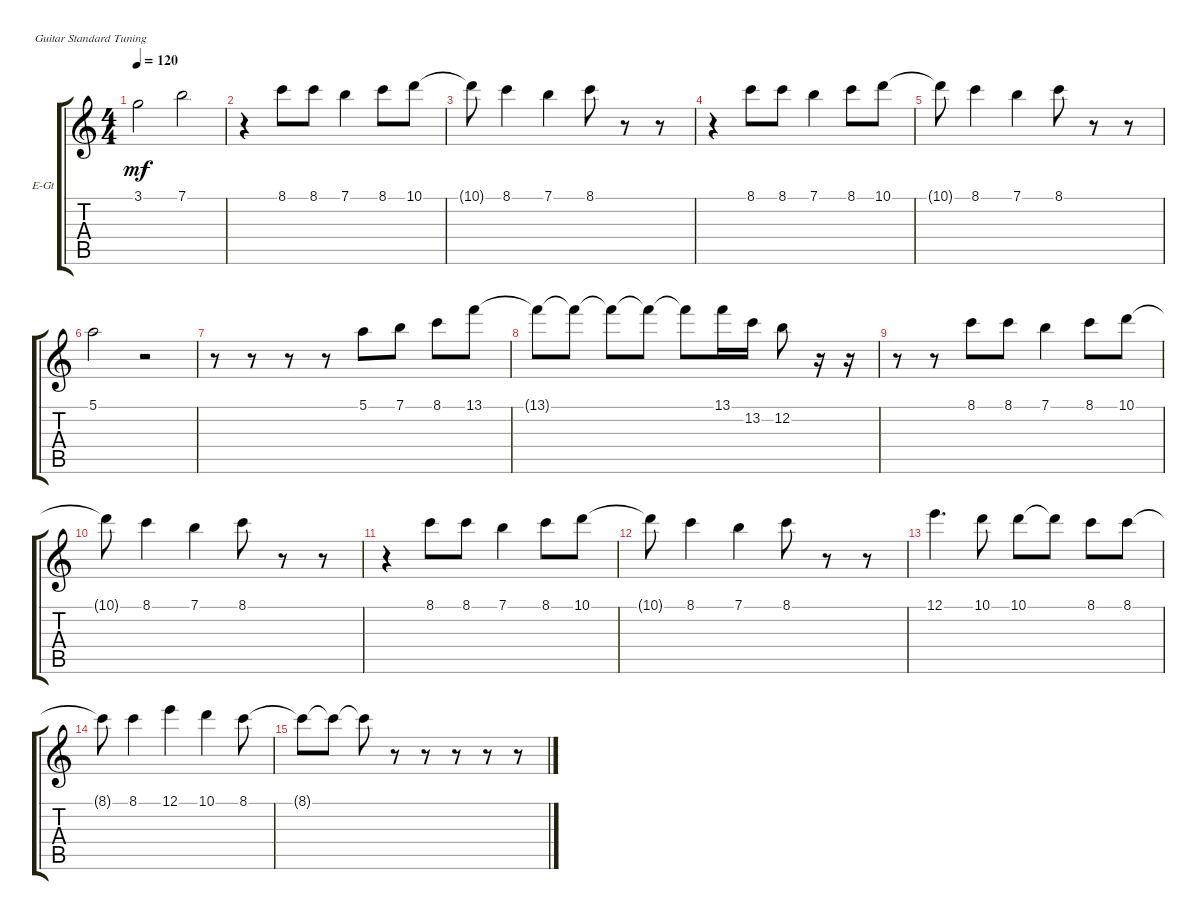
\defaultSystemsLayout 4
\bracketExtendMode groupsimilarinstruments
\firstSystemTrackNameOrientation horizontal
\otherSystemsTrackNameOrientation horizontal
\track ("E-Gt Lead Melody" "E-Gt") {instrument electricguitarclean}
\staff {score tabs}
\tuning (E4 B3 G3 D3 A2 E2)
\ts (4 4)
\tempo 120
\clef g2
\scale
0.333333
\ks c
3.1.2{dy mf} 7.1.2 |
\scale
0.333333 r.4 8.1.8 8.1.8 7.1.4 8.1.8 10.1.8 |
\scale
0.333333 10.1{t}.8 8.1.4 7.1.4 8.1.8 r.8 r.8 |
\scale
0.333333 r.4 8.1.8 8.1.8 7.1.4 8.1.8 10.1.8 |
\scale
0.333333 10.1{t}.8 8.1.4 7.1.4 8.1.8 r.8 r.8 |
\scale
0.333333 5.1.2 r.2 |
\scale
0.333333 r.8 r.8 r.8 r.8 5.1.8 7.1.8 8.1.8 13.1.8 |
\scale
0.333333 13.1{t}.8 13.1{t}.8 13.1{t}.8 13.1{t}.8 13.1{t}.8 13.1.16 13.2.16 12.2.8 r.16 r.16 |
\scale
0.333333 r.8 r.8 8.1.8 8.1.8 7.1.4 8.1.8 10.1.8 |
\scale
0.333333 10.1{t}.8 8.1.4 7.1.4 8.1.8 r.8 r.8 |
\scale
0.333333 r.4 8.1.8 8.1.8 7.1.4 8.1.8 10.1.8 |
\scale
0.333333 10.1{t}.8 8.1.4 7.1.4 8.1.8 r.8 r.8 |
\scale
0.333333 12.1.4{d} 10.1.8 10.1.8 10.1{t}.8 8.1.8 8.1.8 |
\scale
0.333333 8.1{t}.8 8.1.4 12.1.4 10.1.4 8.1.8 |
\scale
0.333333 8.1{t}.8 8.1{t}.8 8.1{t}.8 r.8 r.8 r.8 r.8 r.8 |
\scale
0.333333
